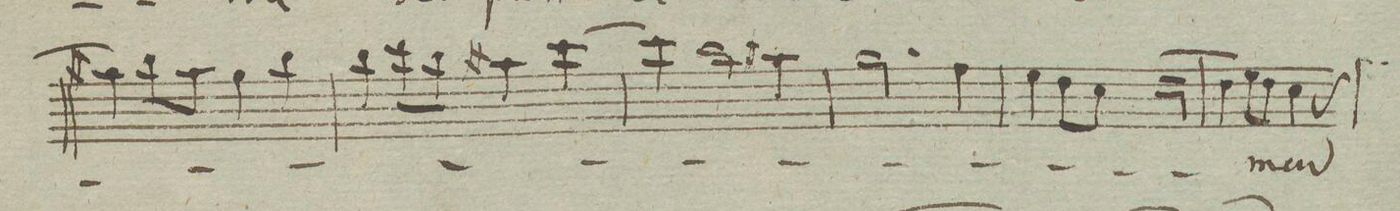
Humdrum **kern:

**kern	**text	**dynam
*I"Soprano. Tutti.	*	*
*clefC1	*	*
*k[]	*	*
*met(c)	*	*
*M4/4	*	*
4ff#X\)	.	.
8gg\L	.	.
8ff#\J	.	.
4ee\	.	.
4gg\	.	.
=64	=64	=64
4gg\	.	.
8aa\L	.	.
8gg\J	.	.
4ff#X\	.	.
(>4aa\	.	.
=65	=65	=65
4aa\)	.	.
2gg\	.	.
4ff#X\	.	.
=66	=66	=66
2.ee\	.	.
4dd\	.	.
=67	=67	=67
4cc\	.	.
8b\L	.	.
8a\J	.	.
[>2b\	.	.
=68	=68	=68
4b\]	.	.
8cc\L	.	.
8b\J	.	.
4a\	-men	.
4r	.	.
=69	=69	=69
*-	*-	*-
